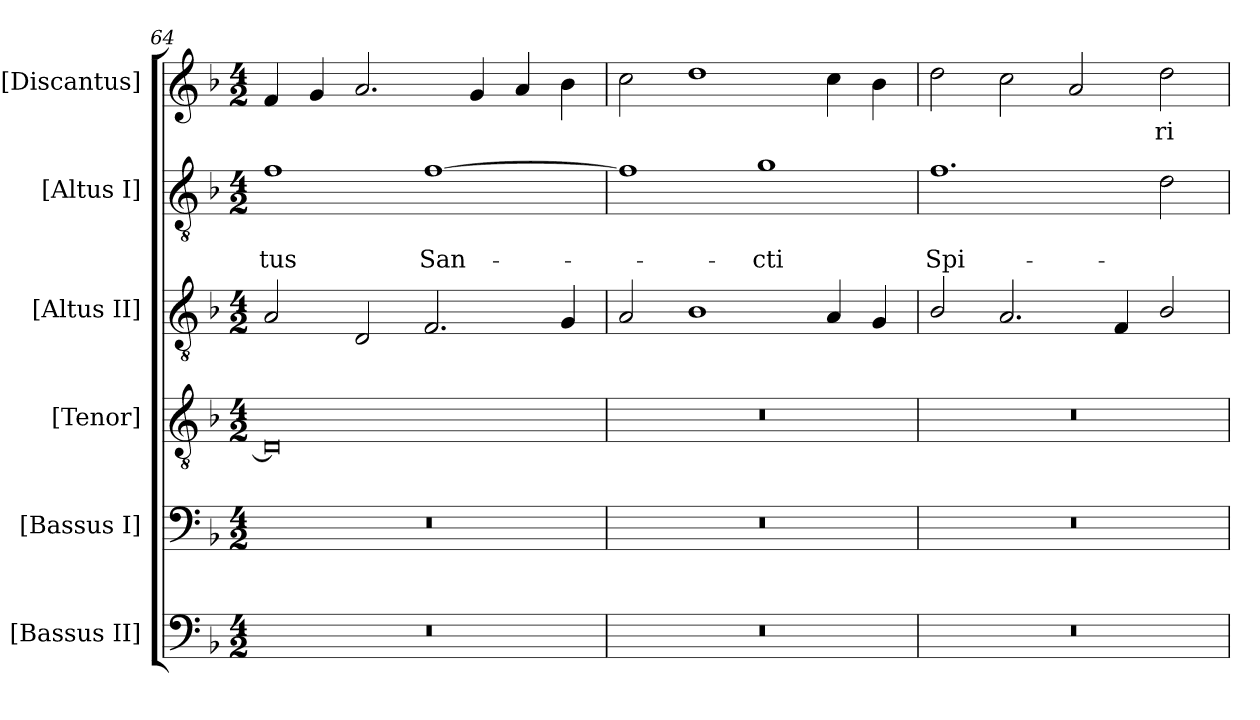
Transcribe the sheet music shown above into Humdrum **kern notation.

**kern	**kern	**kern	**kern	**kern	**text	**text	**kern	**text
*part6	*part5	*part4	*part3	*part2	*part2	*part2	*part1	*part1
*staff6	*staff5	*staff4	*staff3	*staff2	*staff2	*staff2	*staff1	*staff1
*I"[Bassus II]	*I"[Bassus I]	*I"[Tenor]	*I"[Altus II]	*I"[Altus I]	*	*	*I"[Discantus]	*
*clefF4	*clefF4	*clefGv2	*clefGv2	*clefGv2	*	*	*clefG2	*
*k[b-]	*k[b-]	*k[b-]	*k[b-]	*k[b-]	*	*	*k[b-]	*
*M4/2	*M4/2	*M4/2	*M4/2	*M4/2	*	*	*M4/2	*
=64	=64	=64	=64	=64	=64	=64	=64	=64
0r	0r	0D/]	2A/	1f\	.	-tus	4f/	.
.	.	.	.	.	.	.	4g/	.
.	.	.	2D/	.	.	.	2.a/	.
.	.	.	2.F/	[1f\	.	San-	.	.
.	.	.	.	.	.	.	4g/	.
.	.	.	.	.	.	.	4a/	.
.	.	.	4G/	.	.	.	4b-\	.
=65	=65	=65	=65	=65	=65	=65	=65	=65
0r	0r	0r	2A/	1f\]	.	.	2cc\	.
.	.	.	1B-\	.	.	.	1dd\	.
.	.	.	.	1g\	.	-cti	.	.
.	.	.	4A/	.	.	.	4cc\	.
.	.	.	4G/	.	.	.	4b-\	.
=66	=66	=66	=66	=66	=66	=66	=66	=66
0r	0r	0r	2B-/	1.f/	.	Spi-	2dd\	.
.	.	.	2.A/	.	.	.	2cc\	.
.	.	.	.	.	.	.	2a/	.
.	.	.	4F/	.	.	.	.	.
.	.	.	2B-/	2d\	.	.	2dd\	-ri-
=	=	=	=	=	=	=	=	=
*-	*-	*-	*-	*-	*-	*-	*-	*-
